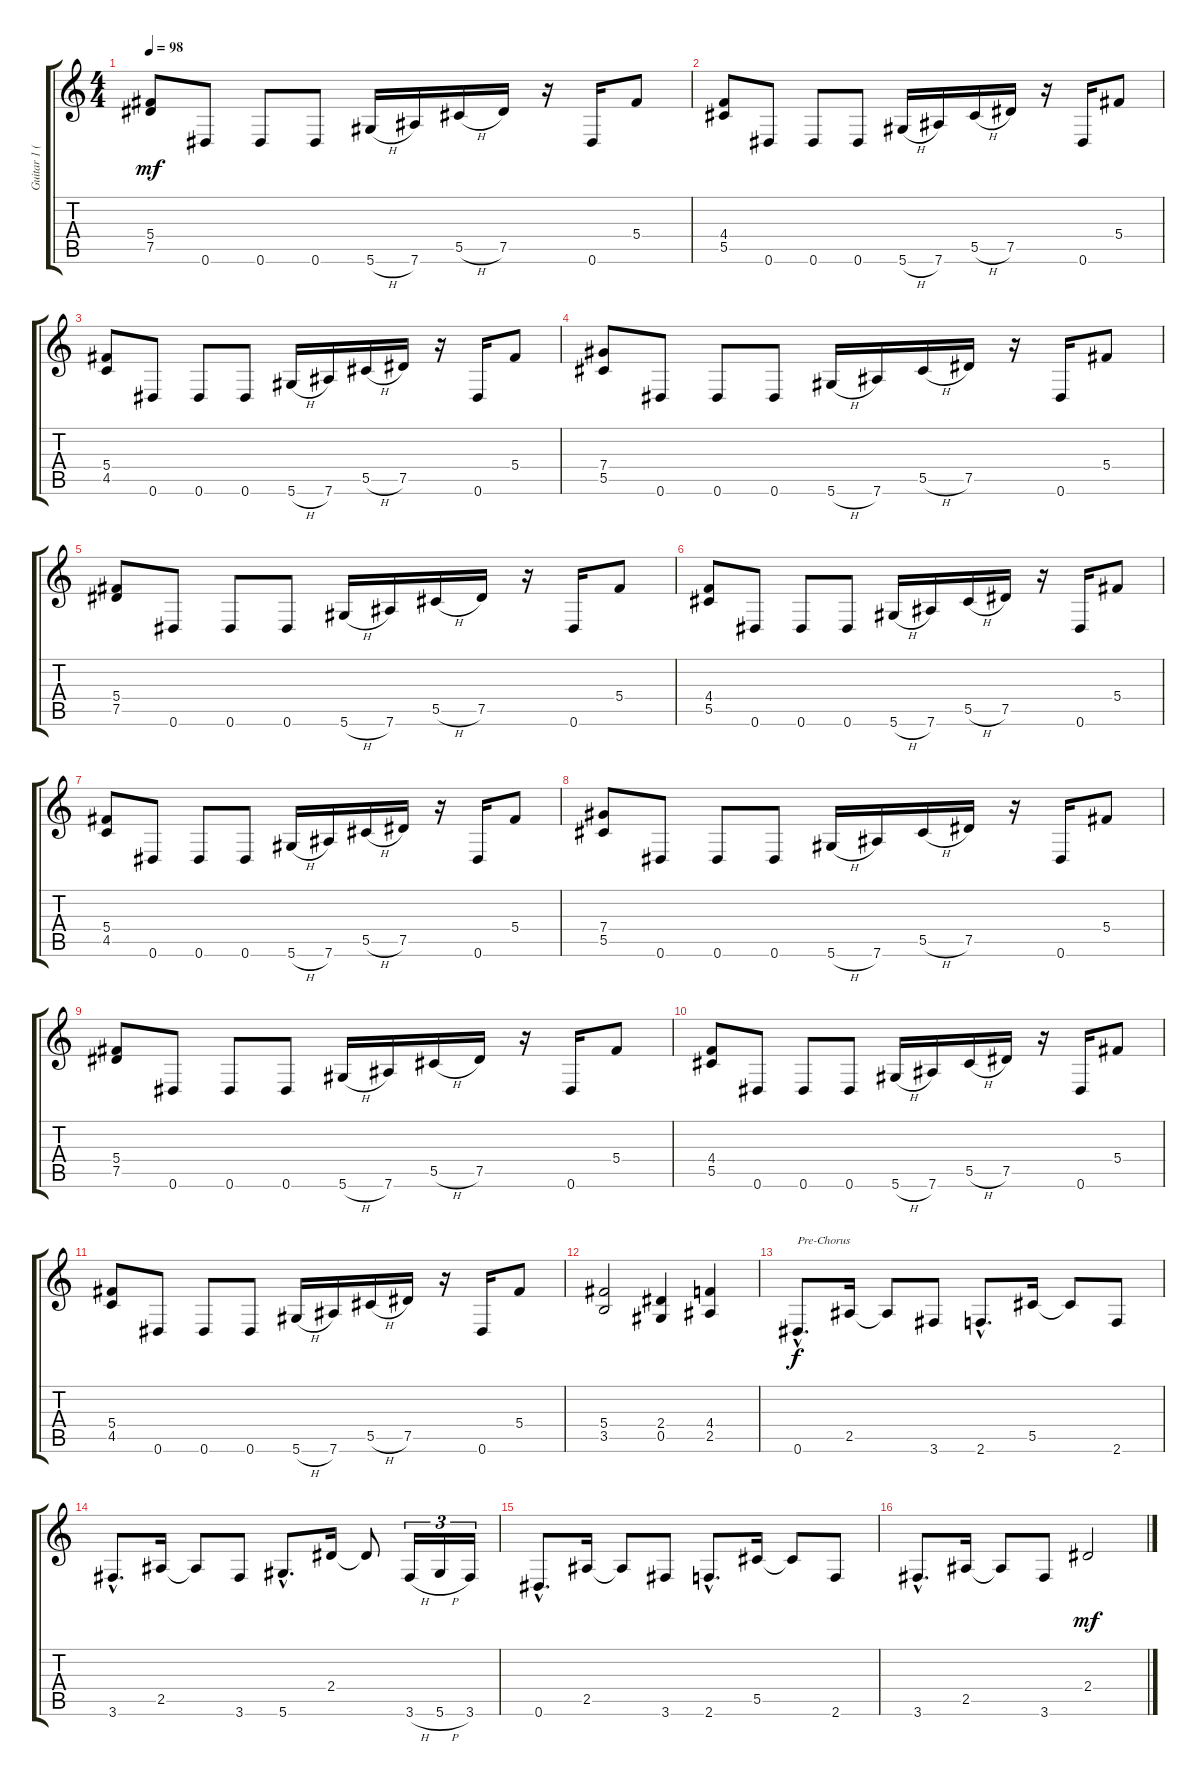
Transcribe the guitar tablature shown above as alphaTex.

\track ("Guitar 1 (Rhythm)" "Guitar 1 (") {instrument distortionguitar}
\staff {score tabs}
\tuning (Eb4 Bb3 Gb3 Db3 Ab2 Eb2) {hide}
\ts (4 4)
\tempo 98
\clef g2
\ks c
(5.4 7.5).8{dy mf} 0.6.8 0.6.8 0.6.8 5.6{h}.16 7.6.16 5.5{h}.16 7.5.16 r.16 0.6.16 5.4.8 |
(4.4 5.5).8 0.6.8 0.6.8 0.6.8 5.6{h}.16 7.6.16 5.5{h}.16 7.5.16 r.16 0.6.16 5.4.8 |
(5.4 4.5).8 0.6.8 0.6.8 0.6.8 5.6{h}.16 7.6.16 5.5{h}.16 7.5.16 r.16 0.6.16 5.4.8 |
(7.4 5.5).8 0.6.8 0.6.8 0.6.8 5.6{h}.16 7.6.16 5.5{h}.16 7.5.16 r.16 0.6.16 5.4.8 |
(5.4 7.5).8 0.6.8 0.6.8 0.6.8 5.6{h}.16 7.6.16 5.5{h}.16 7.5.16 r.16 0.6.16 5.4.8 |
(4.4 5.5).8 0.6.8 0.6.8 0.6.8 5.6{h}.16 7.6.16 5.5{h}.16 7.5.16 r.16 0.6.16 5.4.8 |
(5.4 4.5).8 0.6.8 0.6.8 0.6.8 5.6{h}.16 7.6.16 5.5{h}.16 7.5.16 r.16 0.6.16 5.4.8 |
(7.4 5.5).8 0.6.8 0.6.8 0.6.8 5.6{h}.16 7.6.16 5.5{h}.16 7.5.16 r.16 0.6.16 5.4.8 |
(5.4 7.5).8 0.6.8 0.6.8 0.6.8 5.6{h}.16 7.6.16 5.5{h}.16 7.5.16 r.16 0.6.16 5.4.8 |
(4.4 5.5).8 0.6.8 0.6.8 0.6.8 5.6{h}.16 7.6.16 5.5{h}.16 7.5.16 r.16 0.6.16 5.4.8 |
(5.4 4.5).8 0.6.8 0.6.8 0.6.8 5.6{h}.16 7.6.16 5.5{h}.16 7.5.16 r.16 0.6.16 5.4.8 |
(5.4 3.5).2 (2.4 0.5).4 (4.4 2.5).4 |
0.6{hac}.8{d txt "Pre-Chorus" dy f} 2.5.16 2.5{t}.8 3.6.8 2.6{hac}.8{d} 5.5.16 5.5{t}.8 2.6.8 |
3.6{hac}.8{d} 2.5.16 2.5{t}.8 3.6.8 5.6{hac}.8{d} 2.4.16 2.4{t}.8 3.6{h}.16{tu (3 2)} 5.6{h}.16{tu (3 2)} 3.6.16{tu (3 2)} |
0.6{hac}.8{d} 2.5.16 2.5{t}.8 3.6.8 2.6{hac}.8{d} 5.5.16 5.5{t}.8 2.6.8 |
3.6{hac}.8{d} 2.5.16 2.5{t}.8 3.6.8 2.4.2{dy mf}
